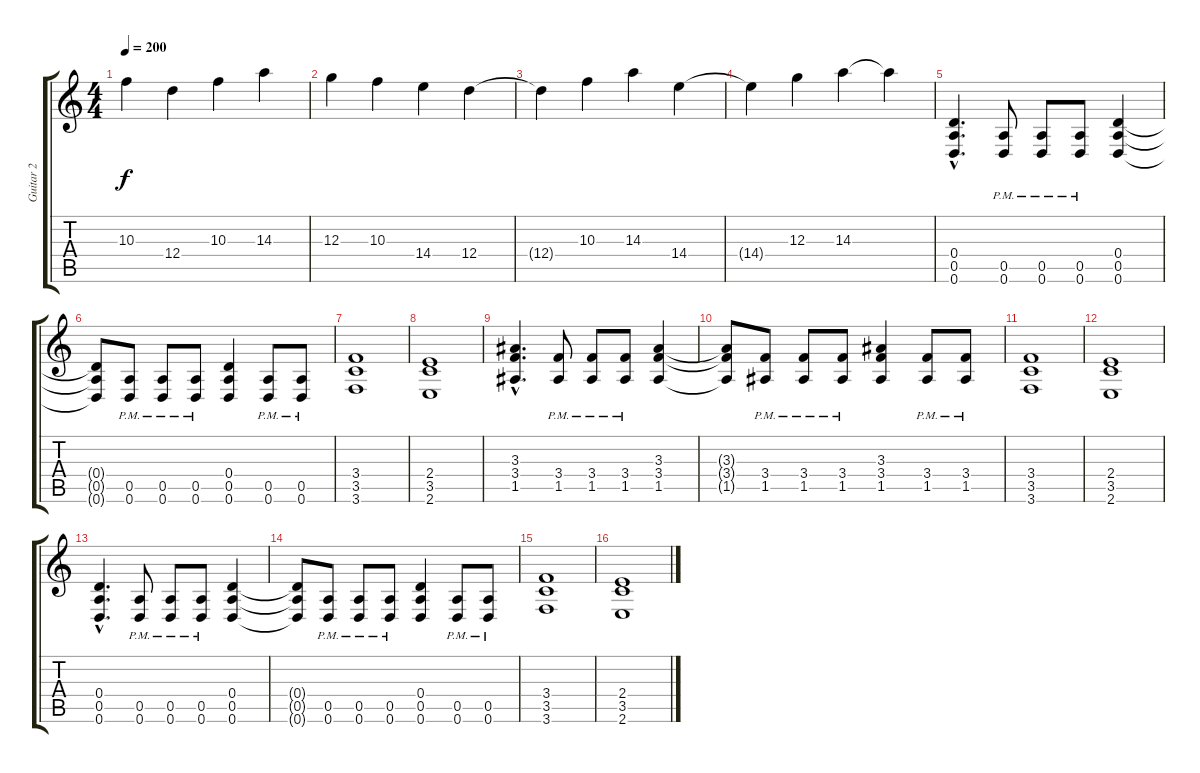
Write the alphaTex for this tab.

\track ("Guitar 2" "Guitar 2") {instrument distortionguitar}
\staff {score tabs}
\tuning (E4 B3 G3 D3 A2 D2) {hide}
\ts (4 4)
\tempo 200
\clef g2
\ks c
10.3.4{dy f} 12.4.4 10.3.4 14.3.4 |
12.3.4 10.3.4 14.4.4 12.4.4 |
12.4{t}.4 10.3.4 14.3.4 14.4.4 |
14.4{t}.4 12.3.4 14.3.4 14.3{t}.4 |
(0.4{hac} 0.5{hac} 0.6{hac}).4{d} (0.5{pm} 0.6{pm}).8 (0.5{pm} 0.6{pm}).8 (0.5{pm} 0.6{pm}).8 (0.4 0.5 0.6).4 |
(0.4{t} 0.5{t} 0.6{t}).8 (0.5{pm} 0.6{pm}).8 (0.5{pm} 0.6{pm}).8 (0.5{pm} 0.6{pm}).8 (0.4 0.5 0.6).4 (0.5{pm} 0.6{pm}).8 (0.5{pm} 0.6{pm}).8 |
(3.4 3.5 3.6).1 |
(2.4 3.5 2.6).1 |
(3.3{hac} 3.4{hac} 1.5{hac}).4{d} (3.4{pm} 1.5{pm}).8 (3.4{pm} 1.5{pm}).8 (3.4{pm} 1.5{pm}).8 (3.3 3.4 1.5).4 |
(3.3{t} 3.4{t} 1.5{t}).8 (3.4{pm} 1.5{pm}).8 (3.4{pm} 1.5{pm}).8 (3.4{pm} 1.5{pm}).8 (3.3 3.4 1.5).4 (3.4{pm} 1.5{pm}).8 (3.4{pm} 1.5{pm}).8 |
(3.4 3.5 3.6).1 |
(2.4 3.5 2.6).1 |
(0.4{hac} 0.5{hac} 0.6{hac}).4{d} (0.5{pm} 0.6{pm}).8 (0.5{pm} 0.6{pm}).8 (0.5{pm} 0.6{pm}).8 (0.4 0.5 0.6).4 |
(0.4{t} 0.5{t} 0.6{t}).8 (0.5{pm} 0.6{pm}).8 (0.5{pm} 0.6{pm}).8 (0.5{pm} 0.6{pm}).8 (0.4 0.5 0.6).4 (0.5{pm} 0.6{pm}).8 (0.5{pm} 0.6{pm}).8 |
(3.4 3.5 3.6).1 |
(2.4 3.5 2.6).1
